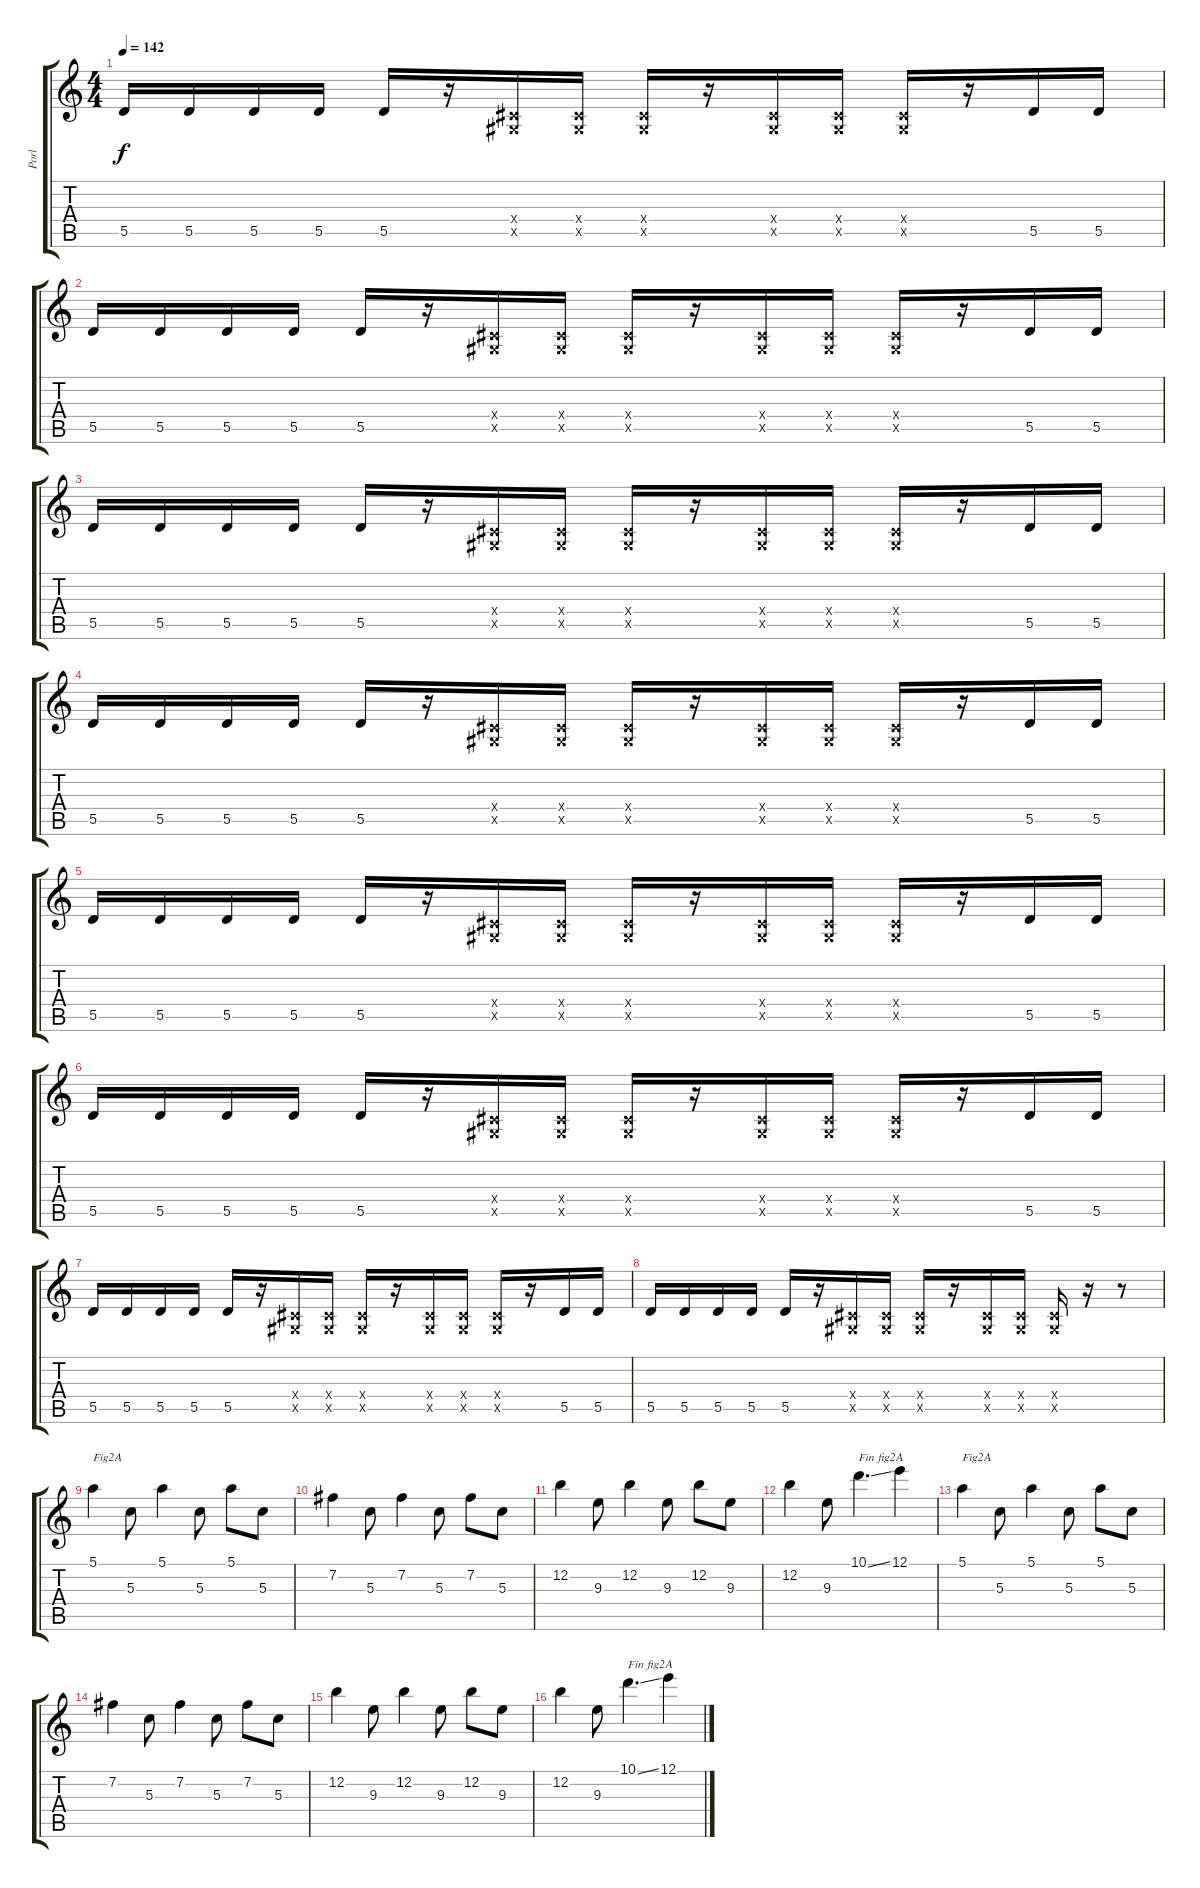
\track ("Porl" "Porl") {instrument distortionguitar}
\staff {score tabs}
\tuning (E4 B3 G3 D3 A2 E2) {hide}
\ts (4 4)
\tempo 142
\clef g2
\ks c
5.5.16{dy f} 5.5.16 5.5.16 5.5.16 5.5.16 r.16 (-1.4{x} -1.5{x}).16 (-1.4{x} -1.5{x}).16 (-1.4{x} -1.5{x}).16 r.16 (-1.4{x} -1.5{x}).16 (-1.4{x} -1.5{x}).16 (-1.4{x} -1.5{x}).16 r.16 5.5.16 5.5.16 |
5.5.16 5.5.16 5.5.16 5.5.16 5.5.16 r.16 (-1.4{x} -1.5{x}).16 (-1.4{x} -1.5{x}).16 (-1.4{x} -1.5{x}).16 r.16 (-1.4{x} -1.5{x}).16 (-1.4{x} -1.5{x}).16 (-1.4{x} -1.5{x}).16 r.16 5.5.16 5.5.16 |
5.5.16 5.5.16 5.5.16 5.5.16 5.5.16 r.16 (-1.4{x} -1.5{x}).16 (-1.4{x} -1.5{x}).16 (-1.4{x} -1.5{x}).16 r.16 (-1.4{x} -1.5{x}).16 (-1.4{x} -1.5{x}).16 (-1.4{x} -1.5{x}).16 r.16 5.5.16 5.5.16 |
5.5.16 5.5.16 5.5.16 5.5.16 5.5.16 r.16 (-1.4{x} -1.5{x}).16 (-1.4{x} -1.5{x}).16 (-1.4{x} -1.5{x}).16 r.16 (-1.4{x} -1.5{x}).16 (-1.4{x} -1.5{x}).16 (-1.4{x} -1.5{x}).16 r.16 5.5.16 5.5.16 |
5.5.16 5.5.16 5.5.16 5.5.16 5.5.16 r.16 (-1.4{x} -1.5{x}).16 (-1.4{x} -1.5{x}).16 (-1.4{x} -1.5{x}).16 r.16 (-1.4{x} -1.5{x}).16 (-1.4{x} -1.5{x}).16 (-1.4{x} -1.5{x}).16 r.16 5.5.16 5.5.16 |
5.5.16 5.5.16 5.5.16 5.5.16 5.5.16 r.16 (-1.4{x} -1.5{x}).16 (-1.4{x} -1.5{x}).16 (-1.4{x} -1.5{x}).16 r.16 (-1.4{x} -1.5{x}).16 (-1.4{x} -1.5{x}).16 (-1.4{x} -1.5{x}).16 r.16 5.5.16 5.5.16 |
5.5.16 5.5.16 5.5.16 5.5.16 5.5.16 r.16 (-1.4{x} -1.5{x}).16 (-1.4{x} -1.5{x}).16 (-1.4{x} -1.5{x}).16 r.16 (-1.4{x} -1.5{x}).16 (-1.4{x} -1.5{x}).16 (-1.4{x} -1.5{x}).16 r.16 5.5.16 5.5.16 |
5.5.16 5.5.16 5.5.16 5.5.16 5.5.16 r.16 (-1.4{x} -1.5{x}).16 (-1.4{x} -1.5{x}).16 (-1.4{x} -1.5{x}).16 r.16 (-1.4{x} -1.5{x}).16 (-1.4{x} -1.5{x}).16 (-1.4{x} -1.5{x}).16 r.16 r.8 |
5.1.4{txt "Fig2A"} 5.3.8 5.1.4 5.3.8 5.1.8 5.3.8 |
7.2.4 5.3.8 7.2.4 5.3.8 7.2.8 5.3.8 |
12.2.4 9.3.8 12.2.4 9.3.8 12.2.8 9.3.8 |
12.2.4 9.3.8 10.1{ss}.4{d txt "Fin fig2A"} 12.1.4 |
5.1.4{txt "Fig2A"} 5.3.8 5.1.4 5.3.8 5.1.8 5.3.8 |
7.2.4 5.3.8 7.2.4 5.3.8 7.2.8 5.3.8 |
12.2.4 9.3.8 12.2.4 9.3.8 12.2.8 9.3.8 |
12.2.4 9.3.8 10.1{ss}.4{d txt "Fin fig2A"} 12.1.4
